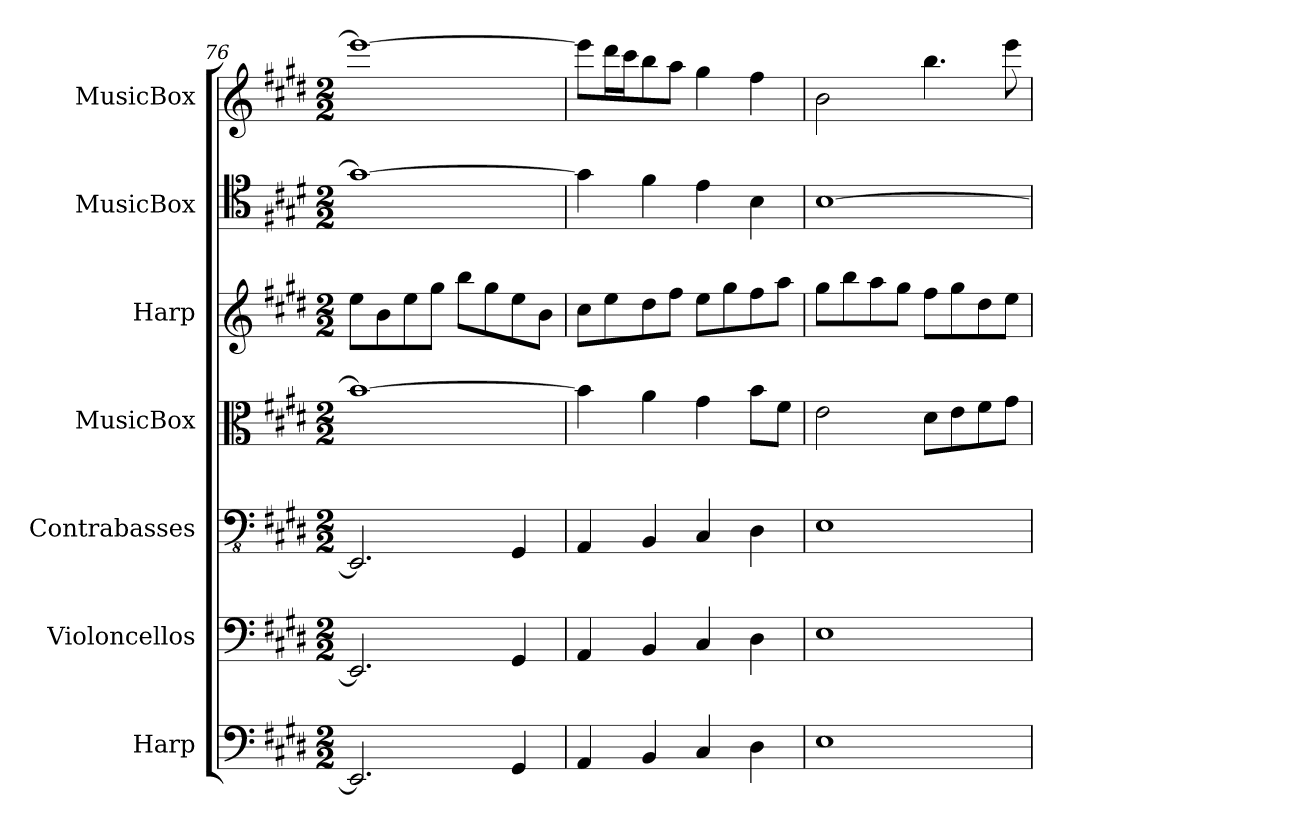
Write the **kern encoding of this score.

**kern	**kern	**kern	**kern	**kern	**kern	**kern
*part7	*part6	*part5	*part4	*part3	*part2	*part1
*staff7	*staff6	*staff5	*staff4	*staff3	*staff2	*staff1
*I"Harp	*I"Violoncellos	*I"Contrabasses	*I"MusicBox	*I"Harp	*I"MusicBox	*I"MusicBox
*I'Hrp.	*I'Vlcs.	*I'Cbs.	*I'MuBx.	*I'Hrp.	*I'MuBx.	*I'MuBx.
*clefF4	*clefF4	*clefFv4	*clefC3	*clefG2	*clefC4	*clefG2
*k[f#c#g#d#]	*k[f#c#g#d#]	*k[f#c#g#d#]	*k[f#c#g#d#]	*k[f#c#g#d#]	*k[f#c#g#d#]	*k[f#c#g#d#]
*E:	*E:	*E:	*E:	*E:	*E:	*E:
*M2/2	*M2/2	*M2/2	*M2/2	*M2/2	*M2/2	*M2/2
=76	=76	=76	=76	=76	=76	=76
2.EE/]	2.EE/]	2.EEE/]	1b_	8ee\L	1g#_	1eee_
.	.	.	.	8b\	.	.
.	.	.	.	8ee\	.	.
.	.	.	.	8gg#\J	.	.
.	.	.	.	8bb\L	.	.
.	.	.	.	8gg#\	.	.
4GG#/	4GG#/	4GGG#/	.	8ee\	.	.
.	.	.	.	8b\J	.	.
!!LO:PB:g=z
=77	=77	=77	=77	=77	=77	=77
4AA/	4AA/	4AAA/	4b\]	8cc#\L	4g#\]	8eee\L]
.	.	.	.	8ee\	.	16ddd#\L
.	.	.	.	.	.	16ccc#\J
4BB/	4BB/	4BBB/	4a\	8dd#\	4f#\	8bb\
.	.	.	.	8ff#\J	.	8aa\J
4C#/	4C#/	4CC#/	4g#\	8ee\L	4e\	4gg#\
.	.	.	.	8gg#\	.	.
4D#\	4D#\	4DD#\	8b\L	8ff#\	4B\	4ff#\
.	.	.	8f#\J	8aa\J	.	.
=78	=78	=78	=78	=78	=78	=78
1E	1E	1EE	2e\	8gg#\L	[1B	2b\
.	.	.	.	8bb\	.	.
.	.	.	.	8aa\	.	.
.	.	.	.	8gg#\J	.	.
.	.	.	8d#\L	8ff#\L	.	4.bb\
.	.	.	8e\	8gg#\	.	.
.	.	.	8f#\	8dd#\	.	.
.	.	.	8g#\J	8ee\J	.	8eee\
=	=	=	=	=	=	=
*-	*-	*-	*-	*-	*-	*-
